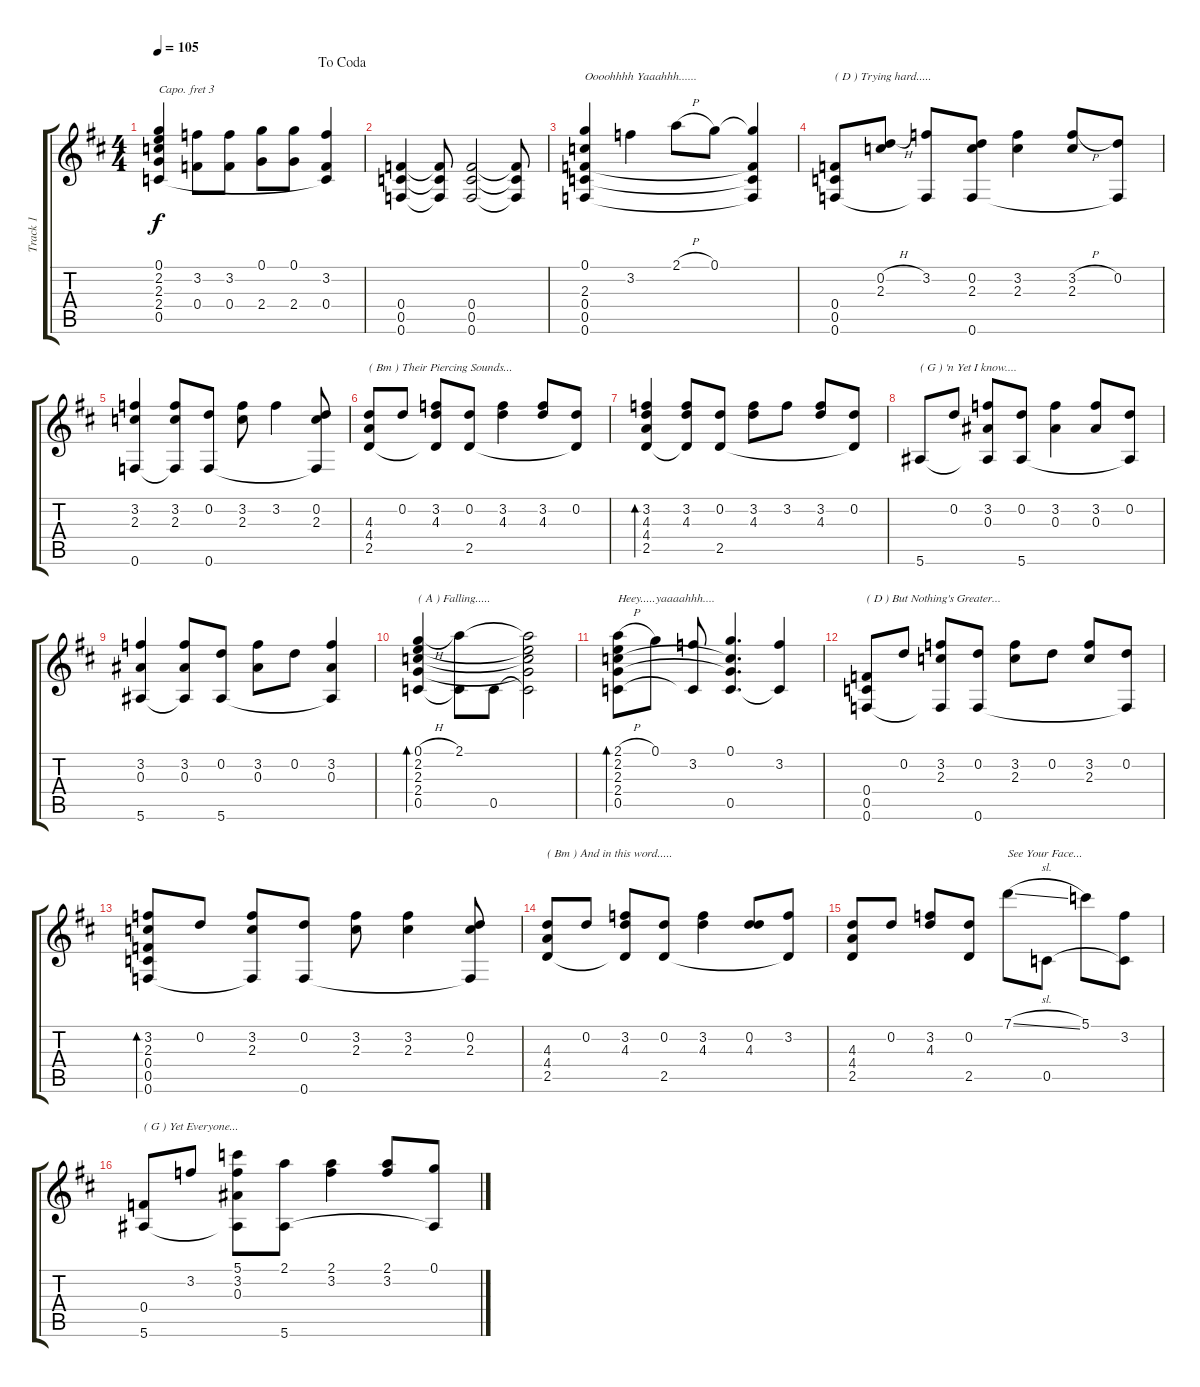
\track ("Track 1" "Track 1") {instrument electricguitarjazz}
\staff {score tabs}
\capo 3
\tuning (E4 B3 G3 D3 A2 D2) {hide}
\ts (4 4)
\jump dacoda
\tempo 105
\clef g2
\ks d
(0.1{t} 2.2{t} 2.3{t} 2.4{t} 0.5).4{dy f} (3.2 0.4).8 (3.2 0.4).8 (0.1 2.4).8 (0.1 2.4).8 (3.2 0.4 0.5{t}).4 |
(0.4 0.5 0.6).4 (0.4{t} 0.5{t} 0.6{t}).8 (0.4 0.5 0.6).2 (0.4{t} 0.5{t} 0.6{t}).8 |
(0.1 2.3 0.4 0.5 0.6).4{txt "Oooohhhh Yaaahhh......"} 3.2.4 2.1{h}.8 0.1.8 (0.1{t} 0.4{t} 0.5{t} 0.6{t}).4 |
(0.4 0.5 0.6).8{txt "( D ) Trying hard....."} (0.2{h} 2.3).8 (3.2 0.6{t}).8 (0.2 2.3 0.6).8 (3.2 2.3).4 (3.2{h} 2.3).8 (0.2 0.6{t}).8 |
(3.2 2.3 0.6).4 (3.2 2.3 0.6{t}).8 (0.2 0.6).8 (3.2 2.3).8 3.2.4 (0.2 2.3 0.6{t}).8 |
(4.3 4.4 2.5).8{txt "( Bm ) Their Piercing Sounds..."} 0.2.8 (3.2 4.3 2.5{t}).8 (0.2 2.5).8 (3.2 4.3).4 (3.2 4.3).8 (0.2 2.5{t}).8 |
(3.2 4.3 4.4 2.5).4{bd 120} (3.2 4.3 2.5{t}).8 (0.2 2.5).8 (3.2 4.3).8 3.2.8 (3.2 4.3).8 (0.2 2.5{t}).8 |
5.6.8{txt "( G ) 'n Yet I know...."} 0.2.8 (3.2 0.3 5.6{t}).8 (0.2 5.6).8 (3.2 0.3).4 (3.2 0.3).8 (0.2 5.6{t}).8 |
(3.2 0.3 5.6).4 (3.2 0.3 5.6{t}).8 (0.2 5.6).8 (3.2 0.3).8 0.2.8 (3.2 0.3 5.6{t}).4 |
(0.1{h} 2.2 2.3 2.4 0.5).4{bd 240 txt "( A ) Falling....."} (2.1 0.5{t}).8 0.5.8 (2.1{t} 2.2{t} 2.3{t} 2.4{t} 0.5{t}).2 |
(2.1{h} 2.2 2.3 2.4 0.5).8{bd 240 txt "Heey.....yaaaahhh...."} 0.1.8 (3.2 0.5{t}).8 (0.1 2.3{t} 2.4{t} 0.5).4{d} (3.2 0.5{t}).4 |
(0.4 0.5 0.6).8{txt "( D ) But Nothing's Greater..."} 0.2.8 (3.2 2.3 0.6{t}).8 (0.2 0.6).8 (3.2 2.3).8 0.2.8 (3.2 2.3).8 (0.2 0.6{t}).8 |
(3.2 2.3 0.4 0.5 0.6).8{bd 240} 0.2.8 (3.2 2.3 0.6{t}).8 (0.2 0.6).8 (3.2 2.3).8 (3.2 2.3).4 (0.2 2.3 0.6{t}).8 |
(4.3 4.4 2.5).8{txt "( Bm ) And in this word....."} 0.2.8 (3.2 4.3 2.5{t}).8 (0.2 2.5).8 (3.2 4.3).4 (0.2 4.3).8 (3.2 2.5{t}).8 |
(4.3 4.4 2.5).8 0.2.8 (3.2 4.3).8 (0.2 2.5).8 7.1{sl}.8{txt "See Your Face..."} 0.5.8 5.1.8 (3.2 0.5{t}).8 |
(0.4 5.6).8{txt "( G ) Yet Everyone..."} 3.2.8 (5.1 3.2 0.3 5.6{t}).8 (2.1 5.6).8 (2.1 3.2).4 (2.1 3.2).8 (0.1 5.6{t}).8
